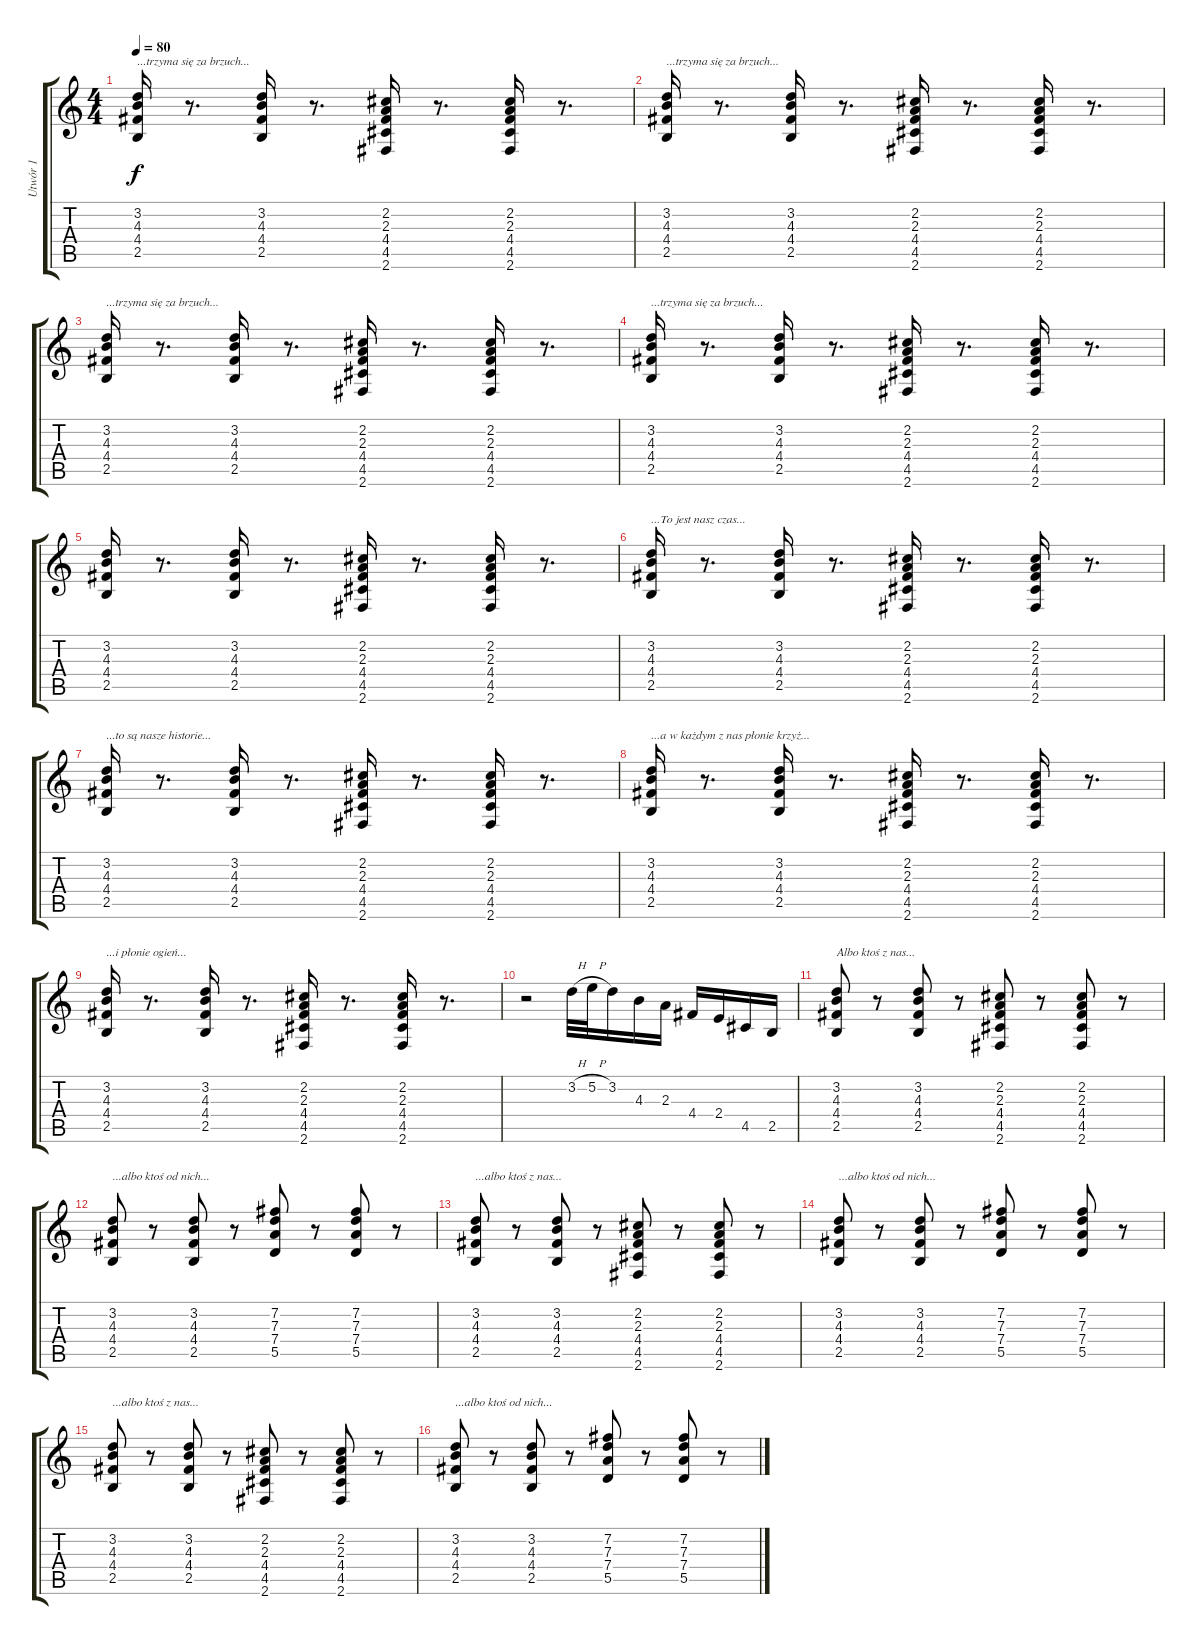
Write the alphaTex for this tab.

\track ("Utwór 1" "Utwór 1") {instrument distortionguitar}
\staff {score tabs}
\tuning (E4 B3 G3 D3 A2 E2) {hide}
\ts (4 4)
\tempo 80
\clef g2
\ks c
(3.2 4.3 4.4 2.5).16{txt "...trzyma się za brzuch..." dy f} r.8{d} (3.2 4.3 4.4 2.5).16 r.8{d} (2.2 2.3 4.4 4.5 2.6).16 r.8{d} (2.2 2.3 4.4 4.5 2.6).16 r.8{d} |
(3.2 4.3 4.4 2.5).16{txt "...trzyma się za brzuch..."} r.8{d} (3.2 4.3 4.4 2.5).16 r.8{d} (2.2 2.3 4.4 4.5 2.6).16 r.8{d} (2.2 2.3 4.4 4.5 2.6).16 r.8{d} |
(3.2 4.3 4.4 2.5).16{txt "...trzyma się za brzuch..."} r.8{d} (3.2 4.3 4.4 2.5).16 r.8{d} (2.2 2.3 4.4 4.5 2.6).16 r.8{d} (2.2 2.3 4.4 4.5 2.6).16 r.8{d} |
(3.2 4.3 4.4 2.5).16{txt "...trzyma się za brzuch..."} r.8{d} (3.2 4.3 4.4 2.5).16 r.8{d} (2.2 2.3 4.4 4.5 2.6).16 r.8{d} (2.2 2.3 4.4 4.5 2.6).16 r.8{d} |
(3.2 4.3 4.4 2.5).16 r.8{d} (3.2 4.3 4.4 2.5).16 r.8{d} (2.2 2.3 4.4 4.5 2.6).16 r.8{d} (2.2 2.3 4.4 4.5 2.6).16 r.8{d} |
(3.2 4.3 4.4 2.5).16{txt "...To jest nasz czas... "} r.8{d} (3.2 4.3 4.4 2.5).16 r.8{d} (2.2 2.3 4.4 4.5 2.6).16 r.8{d} (2.2 2.3 4.4 4.5 2.6).16 r.8{d} |
(3.2 4.3 4.4 2.5).16{txt "...to są nasze historie..."} r.8{d} (3.2 4.3 4.4 2.5).16 r.8{d} (2.2 2.3 4.4 4.5 2.6).16 r.8{d} (2.2 2.3 4.4 4.5 2.6).16 r.8{d} |
(3.2 4.3 4.4 2.5).16{txt "...a w każdym z nas płonie krzyż..."} r.8{d} (3.2 4.3 4.4 2.5).16 r.8{d} (2.2 2.3 4.4 4.5 2.6).16 r.8{d} (2.2 2.3 4.4 4.5 2.6).16 r.8{d} |
(3.2 4.3 4.4 2.5).16{txt "...i płonie ogień..."} r.8{d} (3.2 4.3 4.4 2.5).16 r.8{d} (2.2 2.3 4.4 4.5 2.6).16 r.8{d} (2.2 2.3 4.4 4.5 2.6).16 r.8{d} |
r.2 3.2{h}.32 5.2{h}.32 3.2.16 4.3.16 2.3.16 4.4.16 2.4.16 4.5.16 2.5.16 |
(3.2 4.3 4.4 2.5).8{txt "Albo ktoś z nas..."} r.8 (3.2 4.3 4.4 2.5).8 r.8 (2.2 2.3 4.4 4.5 2.6).8 r.8 (2.2 2.3 4.4 4.5 2.6).8 r.8 |
(3.2 4.3 4.4 2.5).8{txt "...albo ktoś od nich..."} r.8 (3.2 4.3 4.4 2.5).8 r.8 (7.2 7.3 7.4 5.5).8 r.8 (7.2 7.3 7.4 5.5).8 r.8 |
(3.2 4.3 4.4 2.5).8{txt "...albo ktoś z nas..."} r.8 (3.2 4.3 4.4 2.5).8 r.8 (2.2 2.3 4.4 4.5 2.6).8 r.8 (2.2 2.3 4.4 4.5 2.6).8 r.8 |
(3.2 4.3 4.4 2.5).8{txt "...albo ktoś od nich..."} r.8 (3.2 4.3 4.4 2.5).8 r.8 (7.2 7.3 7.4 5.5).8 r.8 (7.2 7.3 7.4 5.5).8 r.8 |
(3.2 4.3 4.4 2.5).8{txt "...albo ktoś z nas..."} r.8 (3.2 4.3 4.4 2.5).8 r.8 (2.2 2.3 4.4 4.5 2.6).8 r.8 (2.2 2.3 4.4 4.5 2.6).8 r.8 |
(3.2 4.3 4.4 2.5).8{txt "...albo ktoś od nich..."} r.8 (3.2 4.3 4.4 2.5).8 r.8 (7.2 7.3 7.4 5.5).8 r.8 (7.2 7.3 7.4 5.5).8 r.8
